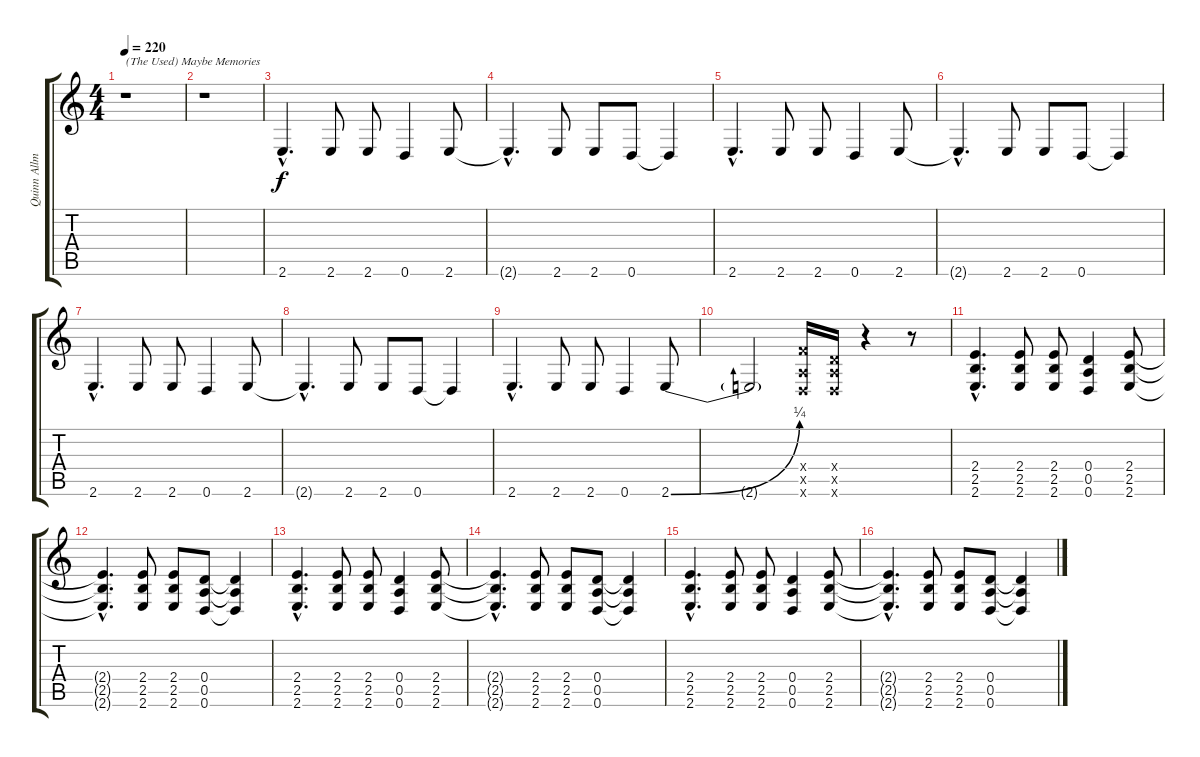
\track ("Quinn Allman" "Quinn Allm") {instrument distortionguitar}
\staff {score tabs}
\tuning (E4 B3 G3 D3 A2 D2) {hide}
\ts (4 4)
\tempo 220
\clef g2
\ks c
r.1{txt "(The Used) Maybe Memories" dy f instrument distortionguitar} |
r.1 |
2.6{hac}.4{d instrument electricguitarmuted} 2.6.8 2.6.8 0.6.4 2.6.8 |
2.6{hac t}.4{d} 2.6.8 2.6.8 0.6.8 0.6{t}.4 |
2.6{hac}.4{d instrument electricguitarmuted} 2.6.8 2.6.8 0.6.4 2.6.8 |
2.6{hac t}.4{d} 2.6.8 2.6.8 0.6.8 0.6{t}.4 |
2.6{hac}.4{d instrument electricguitarmuted} 2.6.8 2.6.8 0.6.4 2.6.8 |
2.6{hac t}.4{d} 2.6.8 2.6.8 0.6.8 0.6{t}.4 |
2.6{hac}.4{d instrument distortionguitar} 2.6.8 2.6.8 0.6.4 2.6{be (bend 0 0 60 1)}.8 |
2.6{t}.2 (3.4{x} 0.5{x} 0.6{x}).16 (0.4{x} 0.5{x} 0.6{x}).16 r.4 r.8 |
(2.4{hac} 2.5{hac} 2.6{hac}).4{d} (2.4 2.5 2.6).8 (2.4 2.5 2.6).8 (0.4 0.5 0.6).4 (2.4 2.5 2.6).8 |
(2.4{hac t} 2.5{hac t} 2.6{hac t}).4{d} (2.4 2.5 2.6).8 (2.4 2.5 2.6).8 (0.4 0.5 0.6).8 (0.4{t} 0.5{t} 0.6{t}).4 |
(2.4{hac} 2.5{hac} 2.6{hac}).4{d} (2.4 2.5 2.6).8 (2.4 2.5 2.6).8 (0.4 0.5 0.6).4 (2.4 2.5 2.6).8 |
(2.4{hac t} 2.5{hac t} 2.6{hac t}).4{d} (2.4 2.5 2.6).8 (2.4 2.5 2.6).8 (0.4 0.5 0.6).8 (0.4{t} 0.5{t} 0.6{t}).4 |
(2.4{hac} 2.5{hac} 2.6{hac}).4{d} (2.4 2.5 2.6).8 (2.4 2.5 2.6).8 (0.4 0.5 0.6).4 (2.4 2.5 2.6).8 |
(2.4{hac t} 2.5{hac t} 2.6{hac t}).4{d} (2.4 2.5 2.6).8 (2.4 2.5 2.6).8 (0.4 0.5 0.6).8 (0.4{t} 0.5{t} 0.6{t}).4
